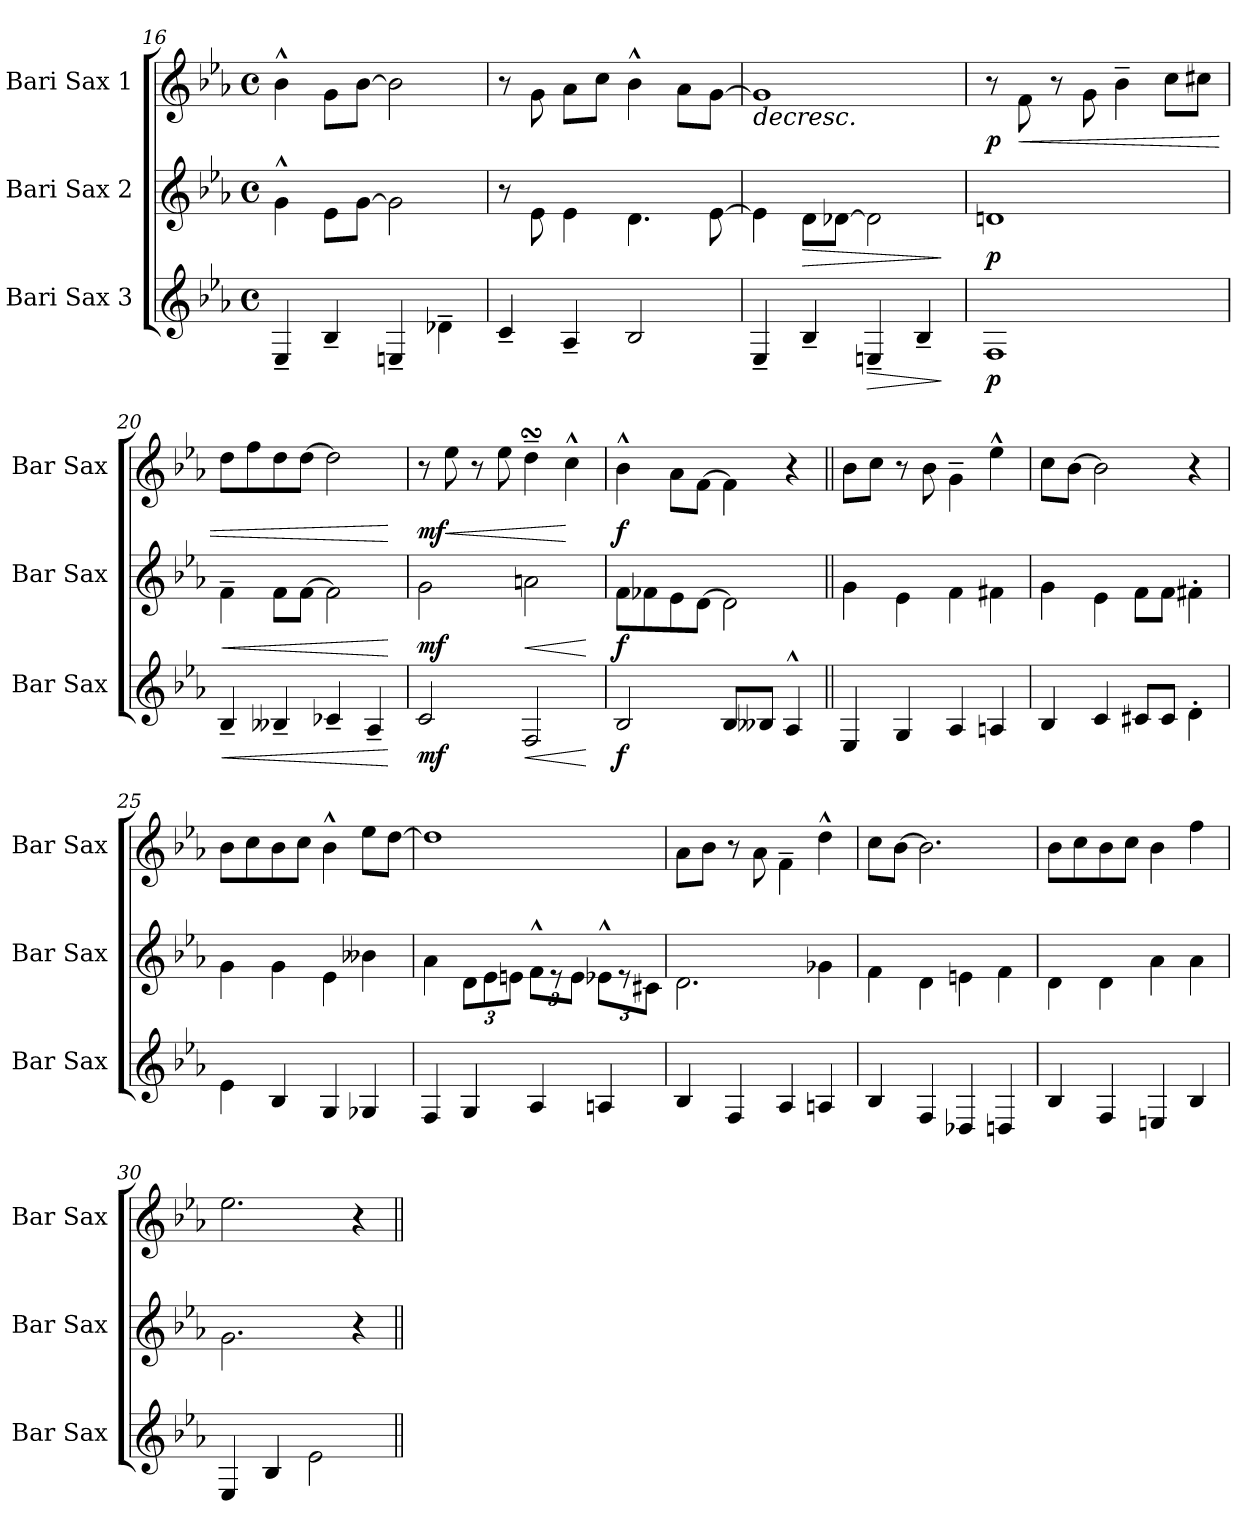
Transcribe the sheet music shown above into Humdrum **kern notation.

**kern	**dynam	**kern	**dynam	**kern	**dynam
*part3	*part3	*part2	*part2	*part1	*part1
*staff3	*staff3	*staff2	*staff2	*staff1	*staff1
*I"Bari Sax 3	*	*I"Bari Sax 2	*	*I"Bari Sax 1	*
*I'Bar Sax	*	*I'Bar Sax	*	*I'Bar Sax	*
*clefG2	*	*clefG2	*	*clefG2	*
*ITrd12c21	*	*ITrd12c21	*	*ITrd12c21	*
*k[b-e-a-]	*	*k[b-e-a-]	*	*k[b-e-a-]	*
*E-:	*	*E-:	*	*E-:	*
*M4/4	*	*M4/4	*	*M4/4	*
*met(c)	*	*met(c)	*	*met(c)	*
=16	=16	=16	=16	=16	=16
4EE-~</	.	4G^^>\	.	4B-^^>\	.
4BB-~</	.	8E-\L	.	8G\L	.
.	.	[8G\J	.	[8B-\J	.
4EEn~</	.	2G\]	.	2B-\]	.
4D-X~>\	.	.	.	.	.
=17	=17	=17	=17	=17	=17
4C~</	.	8r	.	8r	.
.	.	8E-\	.	8G\	.
4AA-~</	.	4E-\	.	8A-\L	.
.	.	.	.	8c\J	.
2BB-/	.	4.D\	.	4B-^^>\	.
.	.	.	.	8A-\L	.
.	.	[8E-\	.	[8G\J	.
=18	=18	=18	=18	=18	=18
!	!	!	!	!	!LO:HP:b
4EE-~</	.	4E-\]	.	1G]	>
!	!	!	!LO:HP:b	!	!
4BB-~</	.	8D\L	>	.	.
.	.	[8D-X\J	.	.	.
!	!LO:HP:b	!	!	!	!
4EEn~</	>	2D-\]	.	.	.
4BB-~</	.	.	.	.	.
.	]	.	]	.	.
=19	=19	=19	=19	=19	=19
!	!LO:DY:b	!	!LO:DY:b	!	!LO:DY:b
1FF	p	1Dn	p	8r	p
!	!	!	!	!	!LO:HP:n=1:b
.	.	.	.	8F\	] <
.	.	.	.	8r	.
.	.	.	.	8G\	.
.	.	.	.	4B-~>\	.
.	.	.	.	8c\L	.
.	.	.	.	8c#X\J	.
=20	=20	=20	=20	=20	=20
!	!LO:HP:b	!	!LO:HP:b	!	!
4BB-~</	<	4F~>\	<	8d\L	.
.	.	.	.	8f\	.
4BB--X~</	.	8F\L	.	8d\	.
.	.	[8F\J	.	[8d\J	.
4C-X~</	.	2F\]	.	2d\]	.
4AA-~</	.	.	.	.	.
.	[	.	[	.	[
=21	=21	=21	=21	=21	=21
!	!LO:DY:b	!	!LO:DY:b	!	!LO:DY:b
2C/	mf	2G\	mf	8r	mf
!	!	!	!	!	!LO:HP:b
.	.	.	.	8e-\	<
.	.	.	.	8r	.
.	.	.	.	8e-\	.
!	!LO:HP:b	!	!LO:HP:b	!	!
2FF/	<	2An\	<	4dsSsS~>\	.
.	.	.	.	4c^^>\	[
.	[	.	[	.	.
=22	=22	=22	=22	=22	=22
!	!LO:DY:b	!	!LO:DY:b	!	!LO:DY:b
2BB-/	f	8F\L	f	4B-^^>\	f
.	.	8F-X\	.	.	.
.	.	8E-\	.	8A-\L	.
.	.	[8D\J	.	[8F\J	.
8BB-/L	.	2D\]	.	4F\]	.
8BB--X/J	.	.	.	.	.
4AA-^^>/	.	.	.	4r	.
!!LO:LB:g=z
=23||	=23||	=23||	=23||	=23||	=23||
4EE-</	.	4G>\	.	8B-\L	.
.	.	.	.	8c\J	.
4GG</	.	4E->\	.	8r	.
.	.	.	.	8B-\	.
4AA-</	.	4F>\	.	4G~>\	.
4AAn</	.	4F#X>\	.	4e-^^>\	.
=24	=24	=24	=24	=24	=24
4BB-</	.	4G>\	.	8c\L	.
.	.	.	.	[8B-\J	.
4C</	.	4E->\	.	2B-\]	.
8C#X/L	.	8F\L	.	.	.
8C#/J	.	8F\J	.	.	.
4D'>\	.	4F#X'>\	.	4r	.
=25	=25	=25	=25	=25	=25
4E->\	.	4G>\	.	8B-\L	.
.	.	.	.	8c\	.
4BB-</	.	4G>\	.	8B-\	.
.	.	.	.	8c\J	.
4GG</	.	4E->\	.	4B-^^>\	.
4GG-X</	.	4B--X>\	.	8e-\L	.
.	.	.	.	[8d\J	.
=26	=26	=26	=26	=26	=26
4FF</	.	4A->\	.	1d]	.
4GG</	.	12D\L	.	.	.
.	.	12E-\	.	.	.
.	.	12En\J	.	.	.
4AA-</	.	12F^^>\L	.	.	.
.	.	12r	.	.	.
.	.	12E\J	.	.	.
4AAn</	.	12E-X^^>\L	.	.	.
.	.	12r	.	.	.
.	.	12C#X\J	.	.	.
=27	=27	=27	=27	=27	=27
4BB-</	.	2.D\	.	8A-\L	.
.	.	.	.	8B-\J	.
4FF</	.	.	.	8r	.
.	.	.	.	8A-\	.
4AA-</	.	.	.	4F~>\	.
4AAn</	.	4G-X>\	.	4d^^>\	.
=28	=28	=28	=28	=28	=28
4BB-</	.	4F>\	.	8c\L	.
.	.	.	.	[8B-\J	.
4FF</	.	4D>\	.	2.B-\]	.
4DD-X</	.	4En>\	.	.	.
4DDn</	.	4F>\	.	.	.
=29	=29	=29	=29	=29	=29
4BB-</	.	4D>\	.	8B-\L	.
.	.	.	.	8c\	.
4FF</	.	4D>\	.	8B-\	.
.	.	.	.	8c\J	.
4EEn</	.	4A->\	.	4B->\	.
4BB-</	.	4A->\	.	4f>\	.
=30	=30	=30	=30	=30	=30
4EE-</	.	2.G\	.	2.e-\	.
4BB-</	.	.	.	.	.
2E-\	.	.	.	.	.
.	.	4r	.	4r	.
=||	=||	=||	=||	=||	=||
*-	*-	*-	*-	*-	*-
